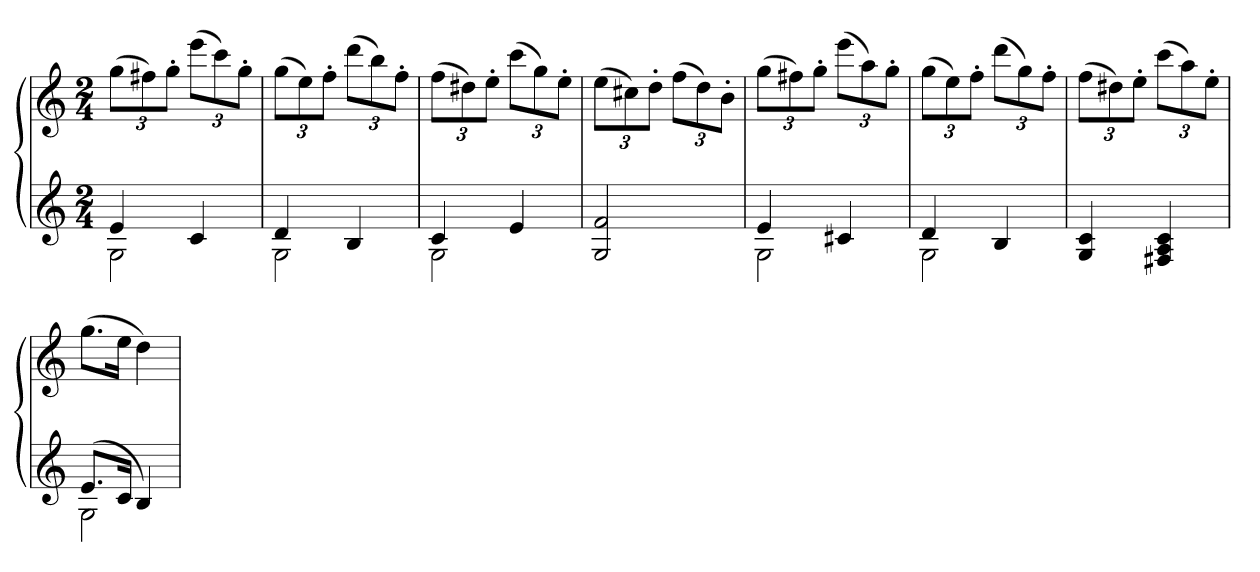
**kern	**kern
*part1	*part1
*staff2	*staff1
*M2/4	*M2/4
=	=
*^	*
4e	2G	(12ggL
.	.	12ff#X)
.	.	12gg'J
4c	.	(12eeeL
.	.	12ccc)
.	.	12gg'J
=	=	=
4d	2G	(12ggL
.	.	12ee)
.	.	12ff'J
4B	.	(12dddL
.	.	12bb)
.	.	12ff'J
=	=	=
4c	2G	(12ffL
.	.	12dd#X)
.	.	12ee'J
4e	.	(12cccL
.	.	12gg)
.	.	12ee'J
*v	*v	*
=	=
2G 2f	(12eeL
.	12cc#X)
.	12dd'J
.	(12ffL
.	12dd)
.	12b'J
=	=
*^	*
4e	2G	(12ggL
.	.	12ff#X)
.	.	12gg'J
4c#X	.	(12eeeL
.	.	12aa)
.	.	12gg'J
=	=	=
4d	2G	(12ggL
.	.	12ee)
.	.	12ff'J
4B	.	(12dddL
.	.	12gg)
.	.	12ff'J
*v	*v	*
=	=
4G 4c	(12ffL
.	12dd#X)
.	12ee'J
4F#X 4A 4c	(12cccL
.	12aa)
.	12ee'J
=	=
*^	*
(8.eL	2G	(8.ggL
16cJk	.	16eeJk
4B)	.	4dd)
*v	*v	*
=	=
*-	*-
